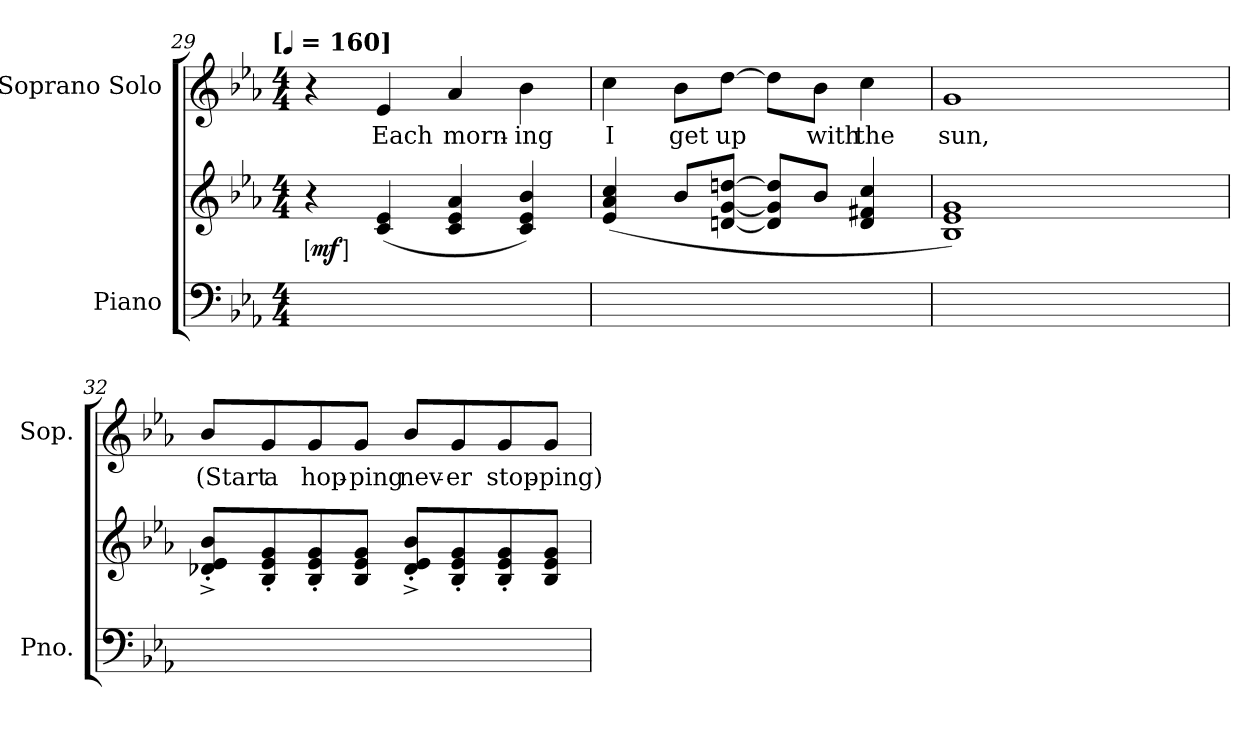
**kern	**kern	**dynam	**kern	**text
*part2	*part2	*part2	*part1	*part1
*staff3	*staff2	*staff2/3	*staff1	*staff1
*I"Piano	*	*	*I"Soprano Solo	*
*I'Pno.	*	*	*I'Sop.	*
*clefF4	*clefG2	*	*clefG2	*
*k[b-e-a-]	*k[b-e-a-]	*	*k[b-e-a-]	*
*E-:	*E-:	*	*E-:	*
!!LO:TX:omd:t=[[quarter] = 160]
*M4/4	*M4/4	*	*M4/4	*
*MM160	*MM160	*	*MM160	*
=29	=29	=29	=29	=29
!	!	!LO:DY:ed=brack	!	!
4ryy	4r	mf	4r	.
4ryy	(>4c 4e-	.	4e-	Each
4ryy	4c 4e- 4a-	.	4a-	morn-
4ryy	4c 4e- 4b-)	.	4b-	-ing
=30	=30	=30	=30	=30
4ryy	(4e- 4a- 4cc	.	4cc	I
4ryy	8b-L	.	8b-L	get
.	[8dni [8g [8ddniJ	.	[8ddJ	up
4ryy	8d] 8g] 8dd]L	.	8ddL]	.
.	8b-J	.	8b-J	with
4ryy	4d 4f#X 4cc	.	4cc	the
=31	=31	=31	=31	=31
4ryy	1B- 1e- 1g)	.	1g	sun,
4ryy	.	.	.	.
4ryy	.	.	.	.
4ryy	.	.	.	.
=32	=32	=32	=32	=32
4ryy	8d-X'^ 8e-'^ 8b-'^L	.	8b-L	(Start
.	8B-' 8e-' 8g'	.	8g	a
4ryy	8B-' 8e-' 8g'	.	8g	hop-
.	8B- 8e- 8gJ	.	8gJ	-ping
4ryy	8d-'^ 8e-'^ 8b-'^L	.	8b-L	nev-
.	8B-' 8e-' 8g'	.	8g	-er
4ryy	8B-' 8e-' 8g'	.	8g	stop-
.	8B- 8e- 8gJ	.	8gJ	-ping)
=	=	=	=	=
*-	*-	*-	*-	*-
